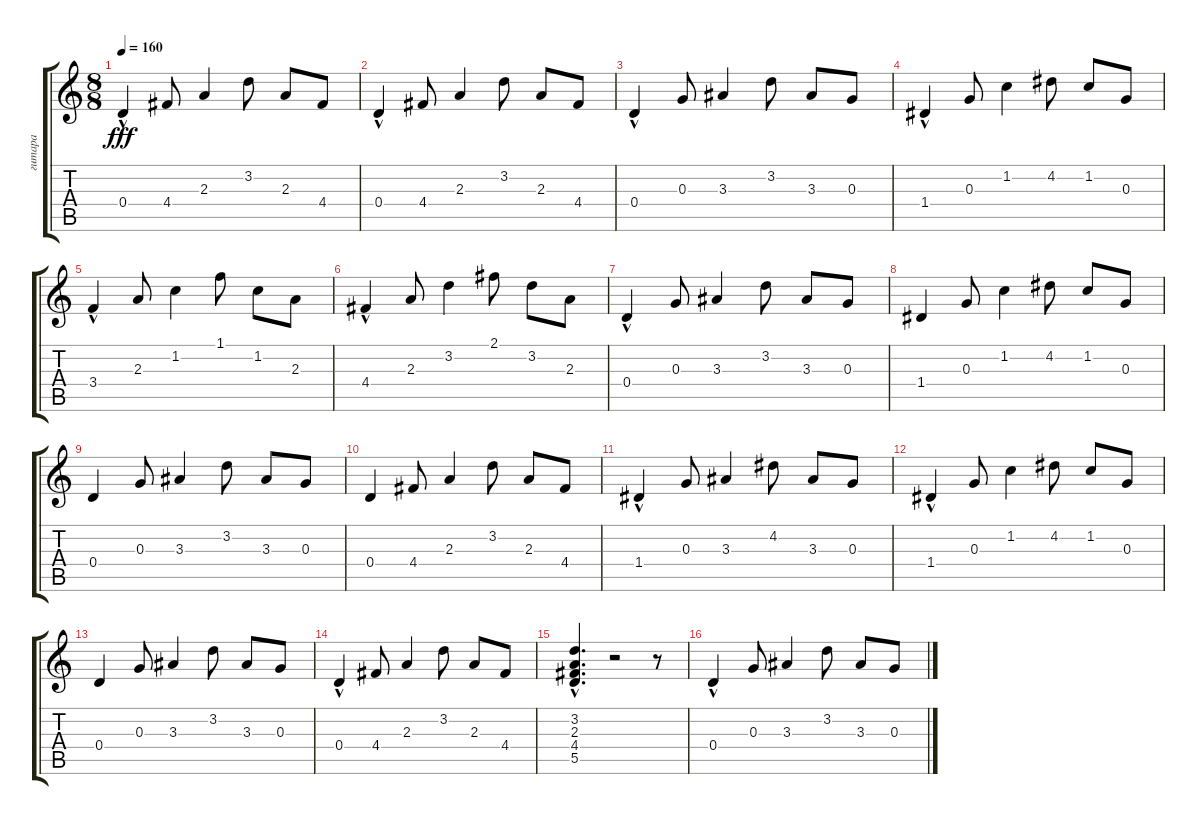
\track ("гитара" "гитара") {instrument acousticguitarsteel}
\staff {score tabs}
\tuning (E4 B3 G3 D3 A2 E2) {hide}
\ts (8 8)
\tempo 160
\clef g2
\ks c
0.4{hac}.4{dy fff} 4.4.8 2.3.4 3.2.8 2.3.8 4.4.8 |
0.4{hac}.4 4.4.8 2.3.4 3.2.8 2.3.8 4.4.8 |
0.4{hac}.4 0.3.8 3.3.4 3.2.8 3.3.8 0.3.8 |
1.4{hac}.4 0.3.8 1.2.4 4.2.8 1.2.8 0.3.8 |
3.4{hac}.4 2.3.8 1.2.4 1.1.8 1.2.8 2.3.8 |
4.4{hac}.4 2.3.8 3.2.4 2.1.8 3.2.8 2.3.8 |
0.4{hac}.4 0.3.8 3.3.4 3.2.8 3.3.8 0.3.8 |
1.4.4 0.3.8 1.2.4 4.2.8 1.2.8 0.3.8 |
0.4.4 0.3.8 3.3.4 3.2.8 3.3.8 0.3.8 |
0.4.4 4.4.8 2.3.4 3.2.8 2.3.8 4.4.8 |
1.4{hac}.4 0.3.8 3.3.4 4.2.8 3.3.8 0.3.8 |
1.4{hac}.4 0.3.8 1.2.4 4.2.8 1.2.8 0.3.8 |
0.4.4 0.3.8 3.3.4 3.2.8 3.3.8 0.3.8 |
0.4{hac}.4 4.4.8 2.3.4 3.2.8 2.3.8 4.4.8 |
(3.2{hac} 2.3{hac} 4.4{hac} 5.5{hac}).4{d} r.2 r.8 |
0.4{hac}.4 0.3.8 3.3.4 3.2.8 3.3.8 0.3.8
